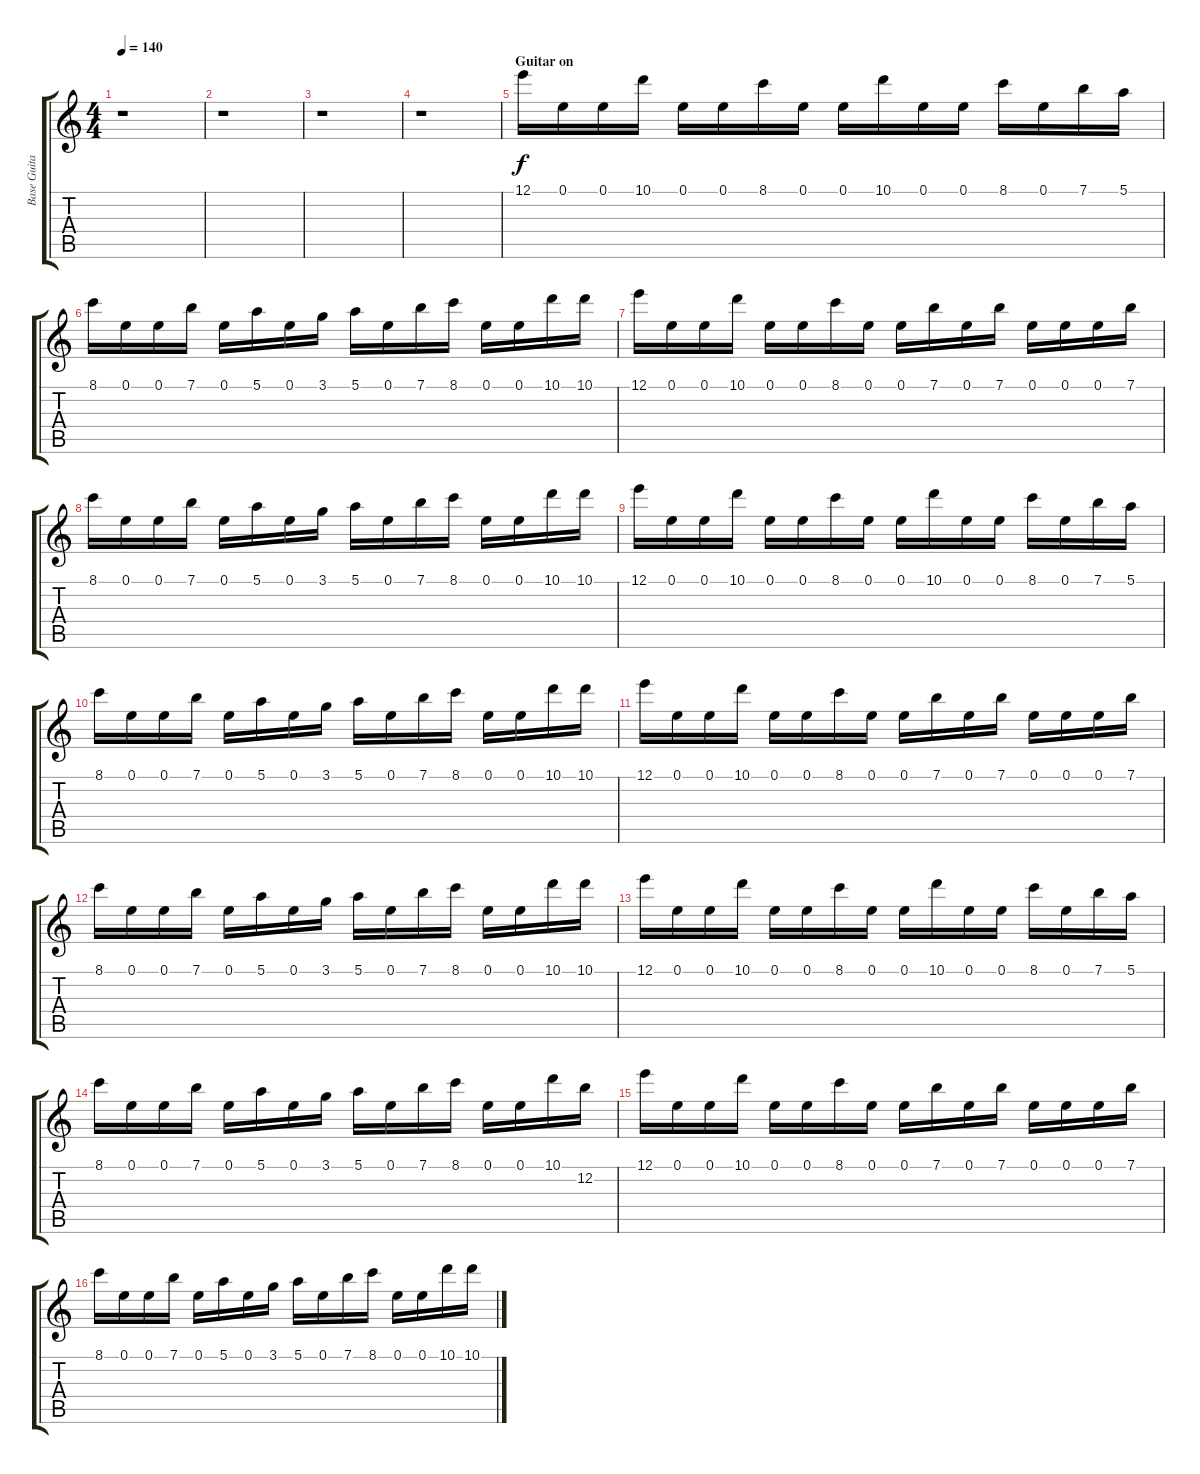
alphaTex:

\track ("Base Guitar" "Base Guita") {instrument overdrivenguitar}
\staff {score tabs}
\tuning (E4 B3 G3 D3 A2 E2) {hide}
\ts (4 4)
\tempo 140
\clef g2
\ks c
r.1{dy f} |
r.1 |
r.1 |
r.1 |
\section ("" "Guitar on")
12.1.16{volume 14} 0.1.16 0.1.16 10.1.16 0.1.16 0.1.16 8.1.16 0.1.16 0.1.16 10.1.16 0.1.16 0.1.16 8.1.16 0.1.16 7.1.16 5.1.16 |
8.1.16 0.1.16 0.1.16 7.1.16 0.1.16 5.1.16 0.1.16 3.1.16 5.1.16 0.1.16 7.1.16 8.1.16 0.1.16 0.1.16 10.1.16 10.1.16 |
12.1.16 0.1.16 0.1.16 10.1.16 0.1.16 0.1.16 8.1.16 0.1.16 0.1.16 7.1.16 0.1.16 7.1.16 0.1.16 0.1.16 0.1.16 7.1.16 |
8.1.16 0.1.16 0.1.16 7.1.16 0.1.16 5.1.16 0.1.16 3.1.16 5.1.16 0.1.16 7.1.16 8.1.16 0.1.16 0.1.16 10.1.16 10.1.16 |
12.1.16 0.1.16 0.1.16 10.1.16 0.1.16 0.1.16 8.1.16 0.1.16 0.1.16 10.1.16 0.1.16 0.1.16 8.1.16 0.1.16 7.1.16 5.1.16 |
8.1.16 0.1.16 0.1.16 7.1.16 0.1.16 5.1.16 0.1.16 3.1.16 5.1.16 0.1.16 7.1.16 8.1.16 0.1.16 0.1.16 10.1.16 10.1.16 |
12.1.16 0.1.16 0.1.16 10.1.16 0.1.16 0.1.16 8.1.16 0.1.16 0.1.16 7.1.16 0.1.16 7.1.16 0.1.16 0.1.16 0.1.16 7.1.16 |
8.1.16 0.1.16 0.1.16 7.1.16 0.1.16 5.1.16 0.1.16 3.1.16 5.1.16 0.1.16 7.1.16 8.1.16 0.1.16 0.1.16 10.1.16 10.1.16 |
12.1.16 0.1.16 0.1.16 10.1.16 0.1.16 0.1.16 8.1.16 0.1.16 0.1.16 10.1.16 0.1.16 0.1.16 8.1.16 0.1.16 7.1.16 5.1.16 |
8.1.16 0.1.16 0.1.16 7.1.16 0.1.16 5.1.16 0.1.16 3.1.16 5.1.16 0.1.16 7.1.16 8.1.16 0.1.16 0.1.16 10.1.16 12.2.16 |
12.1.16 0.1.16 0.1.16 10.1.16 0.1.16 0.1.16 8.1.16 0.1.16 0.1.16 7.1.16 0.1.16 7.1.16 0.1.16 0.1.16 0.1.16 7.1.16 |
8.1.16 0.1.16 0.1.16 7.1.16 0.1.16 5.1.16 0.1.16 3.1.16 5.1.16 0.1.16 7.1.16 8.1.16 0.1.16 0.1.16 10.1.16 10.1.16
